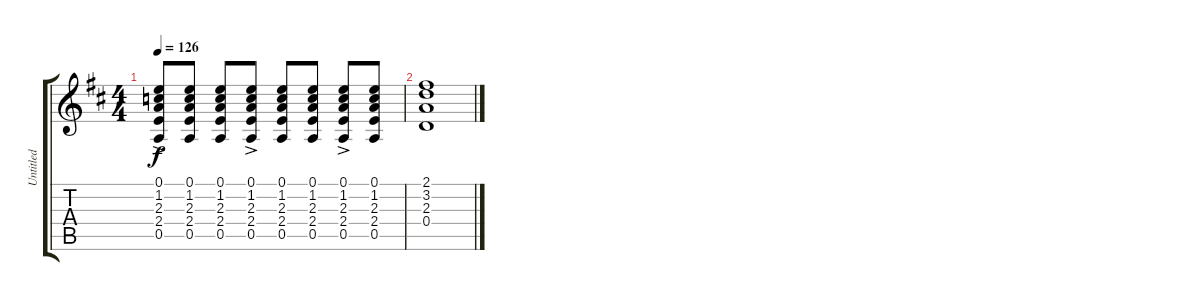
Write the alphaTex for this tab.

\track ("Untitled" "Untitled") {instrument acousticguitarsteel}
\staff {score tabs}
\tuning (E4 B3 G3 D3 A2 E2) {hide}
\ts (4 4)
\tempo 126
\clef g2
\ks d
(0.1{ac} 1.2{ac} 2.3{ac} 2.4{ac} 0.5{ac}).8{dy f} (0.1 1.2 2.3 2.4 0.5).8 (0.1 1.2 2.3 2.4 0.5).8 (0.1{ac} 1.2{ac} 2.3{ac} 2.4{ac} 0.5{ac}).8 (0.1 1.2 2.3 2.4 0.5).8 (0.1 1.2 2.3 2.4 0.5).8 (0.1{ac} 1.2{ac} 2.3{ac} 2.4{ac} 0.5{ac}).8 (0.1 1.2 2.3 2.4 0.5).8 |
(2.1 3.2 2.3 0.4).1
